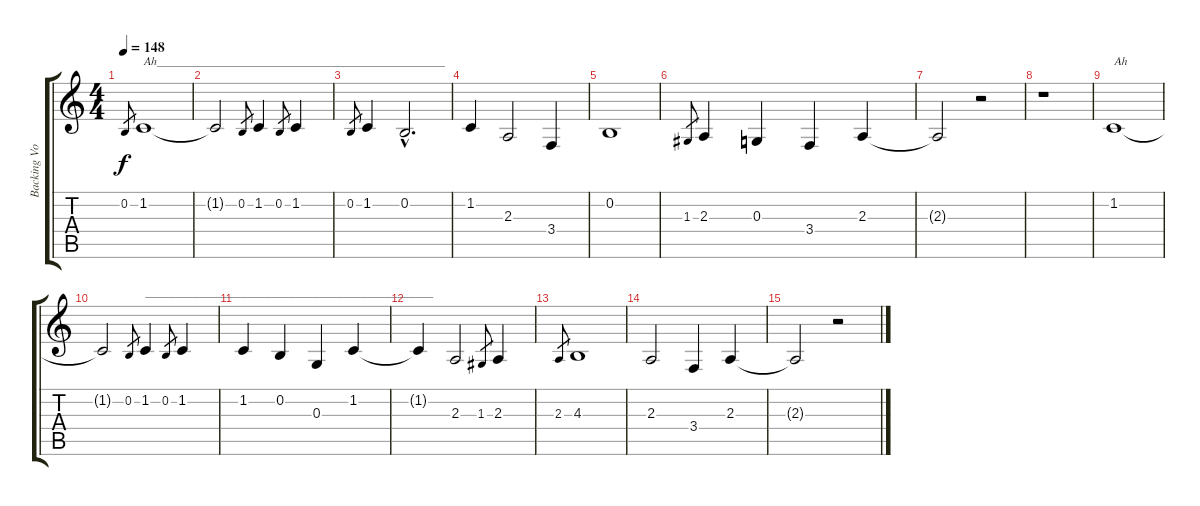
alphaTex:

\track ("Backing Vocals" "Backing Vo") {instrument harmonica}
\staff {score tabs}
\tuning (E4 B3 G3 D3 A2 E2) {hide}
\ts (4 4)
\tempo 148
\clef g2
\ks c
0.2.8{gr dy f} 1.2.1{txt "Ah________________________________________________"} |
1.2{t}.2 0.2.8{gr} 1.2.4 0.2.8{gr} 1.2.4 |
0.2.8{gr} 1.2.4 0.2{hac}.2{d} |
1.2.4 2.3.2 3.4.4 |
0.2.1 |
1.3.8{gr} 2.3.4 0.3.4 3.4.4 2.3.4 |
2.3{t}.2 r.2 |
r.1 |
1.2.1{txt "Ah"} |
1.2{t}.2 0.2.8{gr} 1.2.4{txt "________________________________________________"} 0.2.8{gr} 1.2.4 |
1.2.4 0.2.4 0.3.4 1.2.4 |
1.2{t}.4 2.3.2 1.3.8{gr} 2.3.4 |
2.3.8{gr} 4.3.1 |
2.3.2 3.4.4 2.3.4 |
2.3{t}.2 r.2
